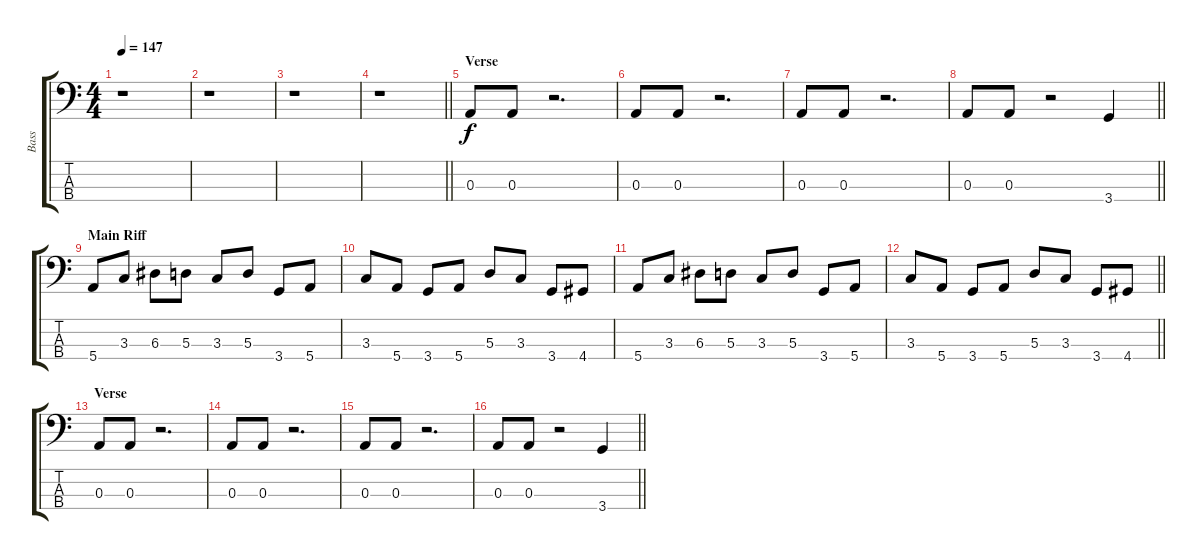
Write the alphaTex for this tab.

\track ("Bass" "Bass") {instrument electricbassfinger}
\staff {score tabs}
\tuning (G2 D2 A1 E1) {hide}
\ts (4 4)
\tempo 147
\clef f4
\ks c
r.1{dy f} |
r.1 |
r.1 |
\barLineRight lightlight
r.1 |
\section ("" "Verse")
0.3.8 0.3.8 r.2{d} |
0.3.8 0.3.8 r.2{d} |
0.3.8 0.3.8 r.2{d} |
\barLineRight lightlight
0.3.8 0.3.8 r.2 3.4.4 |
\section ("" "Main Riff")
5.4.8 3.3.8 6.3.8 5.3.8 3.3.8 5.3.8 3.4.8 5.4.8 |
3.3.8 5.4.8 3.4.8 5.4.8 5.3.8 3.3.8 3.4.8 4.4.8 |
5.4.8 3.3.8 6.3.8 5.3.8 3.3.8 5.3.8 3.4.8 5.4.8 |
\barLineRight lightlight
3.3.8 5.4.8 3.4.8 5.4.8 5.3.8 3.3.8 3.4.8 4.4.8 |
\section ("" "Verse")
0.3.8 0.3.8 r.2{d} |
0.3.8 0.3.8 r.2{d} |
0.3.8 0.3.8 r.2{d} |
\barLineRight lightlight
0.3.8 0.3.8 r.2 3.4.4
